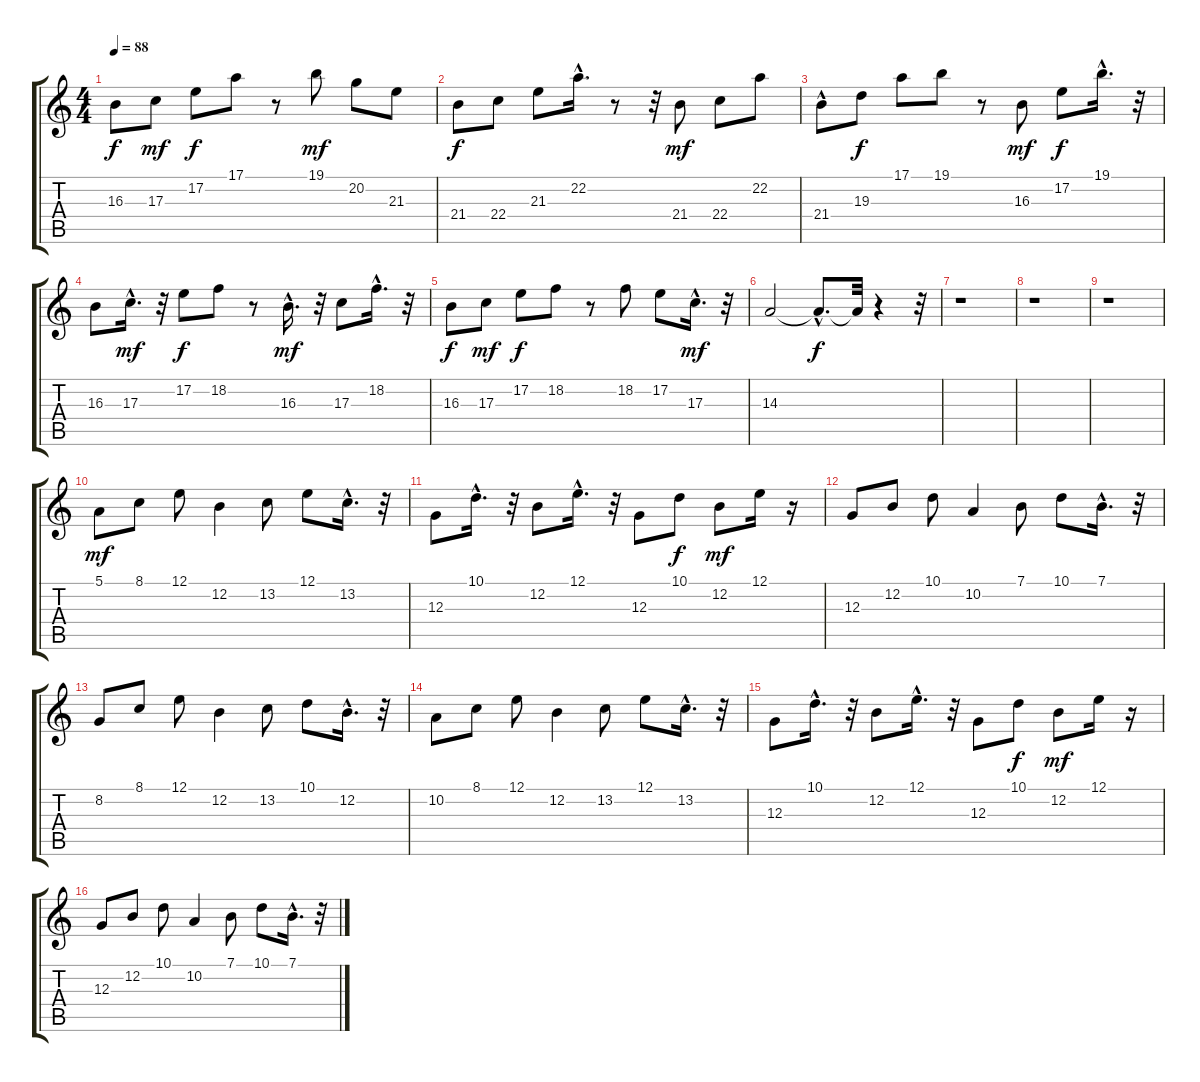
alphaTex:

\track "" {instrument acousticgrandpiano}
\staff {score tabs}
\tuning (E4 B3 G3 D3 A2 E2) {hide}
\ts (4 4)
\tempo 88
\clef g2
\ks c
16.3.8{dy f} 17.3.8{dy mf} 17.2.8{dy f} 17.1.8 r.8 19.1.8{dy mf} 20.2.8 21.3.8 |
21.4.8{dy f} 22.4.8 21.3.8 22.2{hac}.16{d} r.8 r.32 21.4.8{dy mf} 22.4.8 22.2.8 |
21.4{hac}.8 19.3.8{dy f} 17.1.8 19.1.8 r.8 16.3.8{dy mf} 17.2.8{dy f} 19.1{hac}.16{d} r.32 |
16.3.8 17.3{hac}.16{d dy mf} r.32 17.2.8{dy f} 18.2.8 r.8 16.3{hac}.16{d dy mf} r.32 17.3.8 18.2{hac}.16{d} r.32 |
16.3.8{dy f} 17.3.8{dy mf} 17.2.8{dy f} 18.2.8 r.8 18.2.8 17.2.8 17.3{hac}.16{d dy mf} r.32 |
14.3.2 14.3{hac t}.8{d dy f} 14.3{t}.32 r.4 r.32 |
r.1 |
r.1 |
r.1 |
5.1.8{dy mf} 8.1.8 12.1.8 12.2.4 13.2.8 12.1.8 13.2{hac}.16{d} r.32 |
12.3.8 10.1{hac}.16{d} r.32 12.2.8 12.1{hac}.16{d} r.32 12.3.8 10.1.8{dy f} 12.2.8{dy mf} 12.1.16 r.16 |
12.3.8 12.2.8 10.1.8 10.2.4 7.1.8 10.1.8 7.1{hac}.16{d} r.32 |
8.2.8 8.1.8 12.1.8 12.2.4 13.2.8 10.1.8 12.2{hac}.16{d} r.32 |
10.2.8 8.1.8 12.1.8 12.2.4 13.2.8 12.1.8 13.2{hac}.16{d} r.32 |
12.3.8 10.1{hac}.16{d} r.32 12.2.8 12.1{hac}.16{d} r.32 12.3.8 10.1.8{dy f} 12.2.8{dy mf} 12.1.16 r.16 |
12.3.8 12.2.8 10.1.8 10.2.4 7.1.8 10.1.8 7.1{hac}.16{d} r.32
